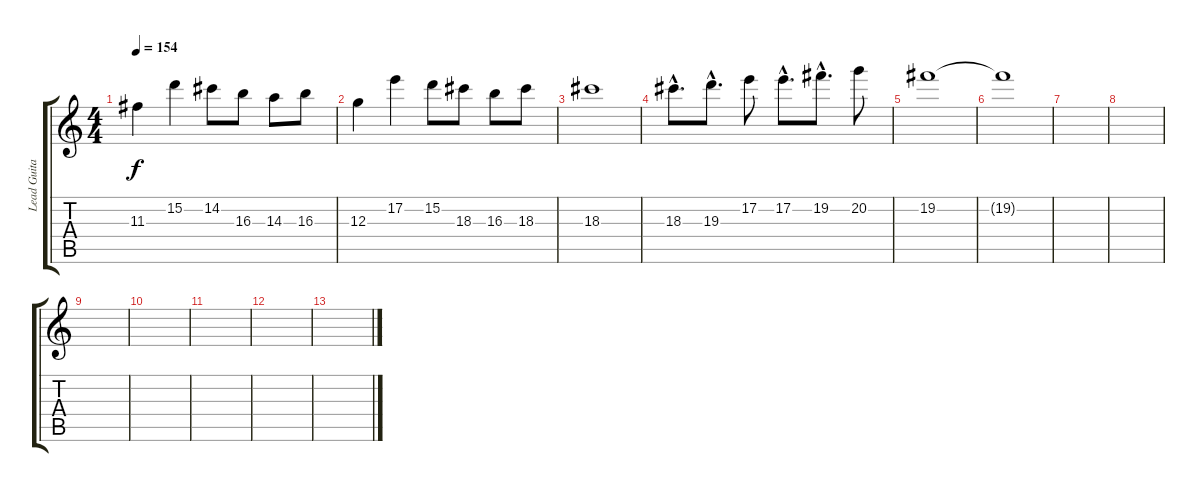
\track ("Lead Guitar 2" "Lead Guita") {instrument overdrivenguitar}
\staff {score tabs}
\tuning (E4 B3 G3 D3 A2 E2) {hide}
\ts (4 4)
\tempo 154
\clef g2
\ks c
11.3.4{dy f} 15.2.4 14.2.8 16.3.8 14.3.8 16.3.8 |
12.3.4 17.2.4 15.2.8 18.3.8 16.3.8 18.3.8 |
18.3.1 |
18.3{hac}.8{d} 19.3{hac}.8{d} 17.2.8 17.2{hac}.8{d} 19.2{hac}.8{d} 20.2.8 |
\section ("" "")
19.2.1 |
19.2{t}.1 |
|
|
|
|
|
|
\section ("" "")
